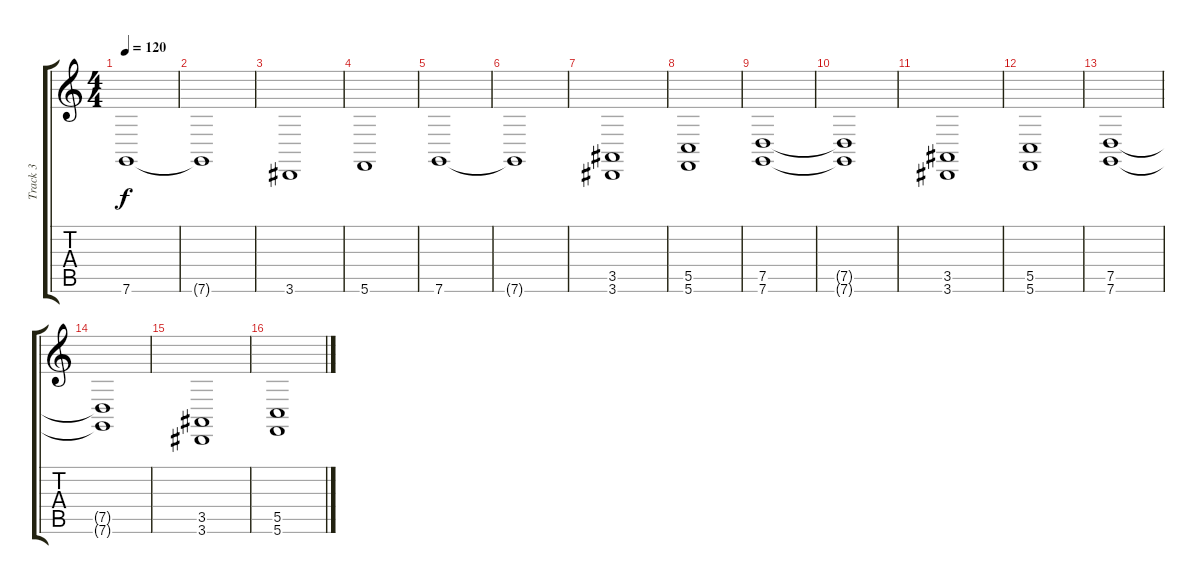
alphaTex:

\track ("Track 3" "Track 3") {instrument pad2warm}
\staff {score tabs}
\tuning (D4 A3 F3 C3 G2 C2) {hide}
\ts (4 4)
\tempo 120
\clef g2
\ks c
7.6.1{dy f} |
7.6{t}.1 |
3.6.1 |
5.6.1 |
7.6.1 |
7.6{t}.1 |
(3.5 3.6).1 |
(5.5 5.6).1 |
(7.5 7.6).1 |
(7.5{t} 7.6{t}).1 |
(3.5 3.6).1 |
(5.5 5.6).1 |
(7.5 7.6).1 |
(7.5{t} 7.6{t}).1 |
(3.5 3.6).1 |
(5.5 5.6).1
